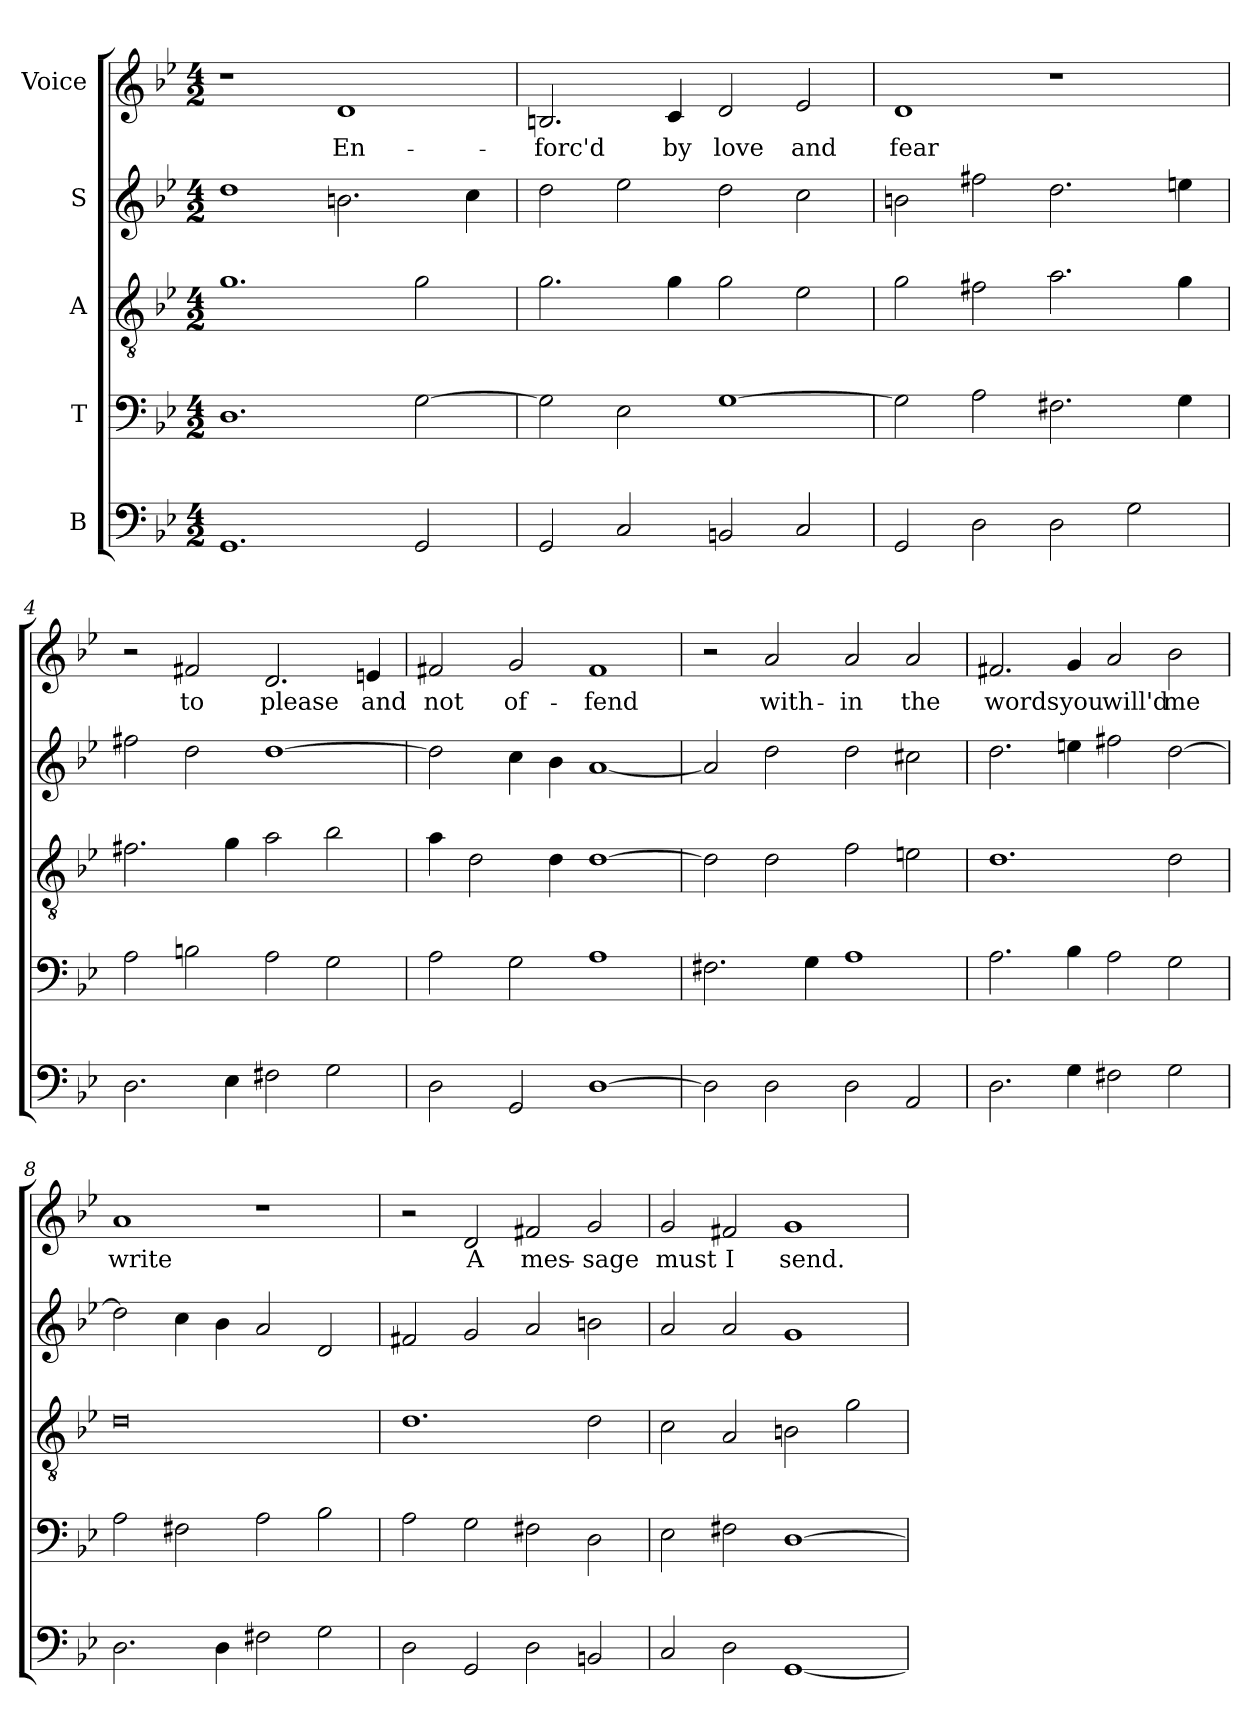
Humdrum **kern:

**kern	**kern	**kern	**kern	**kern	**text
*part5	*part4	*part3	*part2	*part1	*part1
*staff5	*staff4	*staff3	*staff2	*staff1	*staff1
*I"B	*I"T	*I"A	*I"S	*I"Voice	*
*clefF4	*clefF4	*clefGv2	*clefG2	*clefG2	*
*k[b-e-]	*k[b-e-]	*k[b-e-]	*k[b-e-]	*k[b-e-]	*
*B-:	*B-:	*B-:	*B-:	*B-:	*
*M4/2	*M4/2	*M4/2	*M4/2	*M4/2	*
=1	=1	=1	=1	=1	=1
1.GG	1.D	1.g	1dd	1r	.
!	!	!	!	!	!LO:LY:b
.	.	.	2.bn\	1d	En-
2GG/	[2G\	2g\	.	.	.
.	.	.	4cc\	.	.
=2	=2	=2	=2	=2	=2
!	!	!	!	!	!LO:LY:b
2GG/	2G\]	2.g\	2dd\	2.Bn/	-forc'd
2C/	2E-\	.	2ee-\	.	.
!	!	!	!	!	!LO:LY:b
.	.	4g\	.	4c/	by
!	!	!	!	!	!LO:LY:b
2BBn/	[1G	2g\	2dd\	2d/	love
!	!	!	!	!	!LO:LY:b
2C/	.	2e-\	2cc\	2e-/	and
=3	=3	=3	=3	=3	=3
!	!	!	!	!	!LO:LY:b
2GG/	2G\]	2g\	2bn\	1d	fear
2D\	2A\	2f#X\	2ff#X\	.	.
2D\	2.F#X\	2.a\	2.dd\	1r	.
2G\	.	.	.	.	.
.	4G\	4g\	4een\	.	.
=4	=4	=4	=4	=4	=4
2.D\	2A\	2.f#X\	2ff#X\	2r	.
!	!	!	!	!	!LO:LY:b
.	2Bn\	.	2dd\	2f#X/	to
4E-\	.	4g\	.	.	.
!	!	!	!	!	!LO:LY:b
2F#X\	2A\	2a\	[1dd	2.d/	please
2G\	2G\	2b-\	.	.	.
!	!	!	!	!	!LO:LY:b
.	.	.	.	4en/	and
=5	=5	=5	=5	=5	=5
!	!	!	!	!	!LO:LY:b
2D\	2A\	4a\	2dd\]	2f#X/	not
.	.	2d\	.	.	.
!	!	!	!	!	!LO:LY:b
2GG/	2G\	.	4cc\	2g/	of-
.	.	4d\	4b-\	.	.
!	!	!	!	!	!LO:LY:b
[1D	1A	[1d	[1a	1f#	-fend
=6	=6	=6	=6	=6	=6
2D\]	2.F#X\	2d\]	2a/]	2r	.
!	!	!	!	!	!LO:LY:b
2D\	.	2d\	2dd\	2a/	with-
.	4G\	.	.	.	.
!	!	!	!	!	!LO:LY:b
2D\	1A	2f\	2dd\	2a/	-in
!	!	!	!	!	!LO:LY:b
2AA/	.	2en\	2cc#X\	2a/	the
!!LO:LB:g=z
=7	=7	=7	=7	=7	=7
!	!	!	!	!	!LO:LY:b
2.D\	2.A\	1.d	2.dd\	2.f#X/	words
!	!	!	!	!	!LO:LY:b
4G\	4B-\	.	4een\	4g/	you
!	!	!	!	!	!LO:LY:b
2F#X\	2A\	.	2ff#X\	2a/	will'd
!	!	!	!	!	!LO:LY:b
2G\	2G\	2d\	[2dd\	2b-\	me
=8	=8	=8	=8	=8	=8
!	!	!	!	!	!LO:LY:b
2.D\	2A\	0d	2dd\]	1a	write
.	2F#X\	.	4cc\	.	.
4D\	.	.	4b-\	.	.
2F#X\	2A\	.	2a/	1r	.
2G\	2B-\	.	2d/	.	.
=9	=9	=9	=9	=9	=9
2D\	2A\	1.d	2f#X/	2r	.
!	!	!	!	!	!LO:LY:b
2GG/	2G\	.	2g/	2d/	A
!	!	!	!	!	!LO:LY:b
2D\	2F#X\	.	2a/	2f#X/	mes-
!	!	!	!	!	!LO:LY:b
2BBn/	2D\	2d\	2bn\	2g/	-sage
=10	=10	=10	=10	=10	=10
!	!	!	!	!	!LO:LY:b
2C/	2E-\	2c\	2a/	2g/	must
!	!	!	!	!	!LO:LY:b
2D\	2F#X\	2A/	2a/	2f#X/	I
!	!	!	!	!	!LO:LY:b
[1GG	[1D	2Bn\	1g	1g	send.
.	.	2g\	.	.	.
=	=	=	=	=	=
*-	*-	*-	*-	*-	*-
